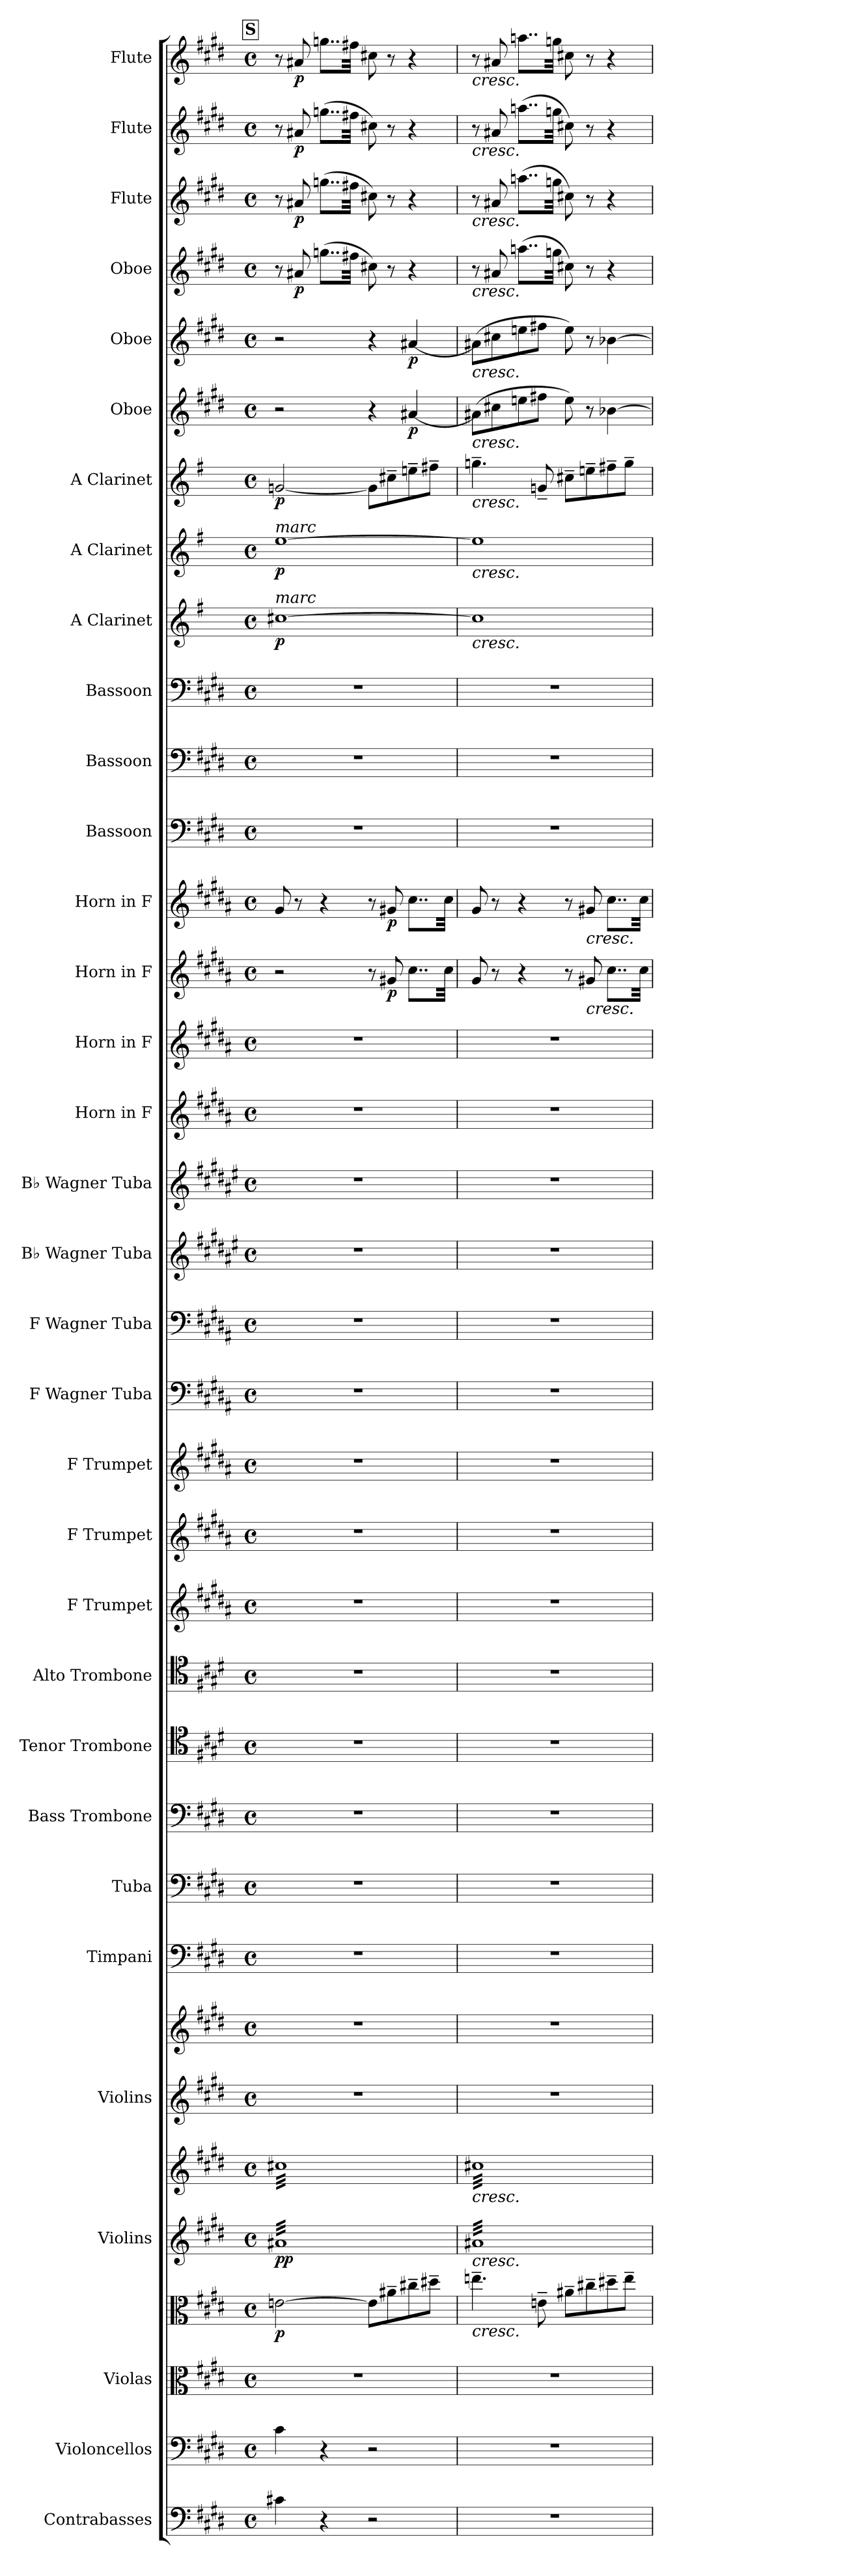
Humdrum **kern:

**kern	**kern	**kern	**kern	**dynam	**kern	**kern	**dynam	**kern	**kern	**kern	**kern	**kern	**kern	**kern	**kern	**kern	**kern	**kern	**kern	**kern	**kern	**kern	**kern	**kern	**dynam	**kern	**dynam	**kern	**kern	**kern	**kern	**dynam	**kern	**dynam	**kern	**dynam	**kern	**dynam	**kern	**dynam	**kern	**dynam	**kern	**dynam	**kern	**dynam	**kern	**dynam
*part33	*part32	*part31	*part31	*part31	*part30	*part30	*part30	*part29	*part29	*part28	*part27	*part26	*part25	*part24	*part23	*part22	*part21	*part20	*part19	*part18	*part17	*part16	*part15	*part14	*part14	*part13	*part13	*part12	*part11	*part10	*part9	*part9	*part8	*part8	*part7	*part7	*part6	*part6	*part5	*part5	*part4	*part4	*part3	*part3	*part2	*part2	*part1	*part1
*staff36	*staff35	*staff34	*staff33	*staff33/34	*staff32	*staff31	*staff31/32	*staff30	*staff29	*staff28	*staff27	*staff26	*staff25	*staff24	*staff23	*staff22	*staff21	*staff20	*staff19	*staff18	*staff17	*staff16	*staff15	*staff14	*staff14	*staff13	*staff13	*staff12	*staff11	*staff10	*staff9	*staff9	*staff8	*staff8	*staff7	*staff7	*staff6	*staff6	*staff5	*staff5	*staff4	*staff4	*staff3	*staff3	*staff2	*staff2	*staff1	*staff1
*I"Contrabasses	*I"Violoncellos	*I"Violas	*	*	*I"Violins	*	*	*I"Violins	*	*I"Timpani	*I"Tuba	*I"Bass Trombone	*I"Tenor Trombone	*I"Alto Trombone	*I"F Trumpet	*I"F Trumpet	*I"F Trumpet	*I"F Wagner Tuba	*I"F Wagner Tuba	*I"B♭ Wagner Tuba	*I"B♭ Wagner Tuba	*I"Horn in F	*I"Horn in F	*I"Horn in F	*	*I"Horn in F	*	*I"Bassoon	*I"Bassoon	*I"Bassoon	*I"A Clarinet	*	*I"A Clarinet	*	*I"A Clarinet	*	*I"Oboe	*	*I"Oboe	*	*I"Oboe	*	*I"Flute	*	*I"Flute	*	*I"Flute	*
*I'Cbs.	*I'Vcs.	*I'Vlas.	*	*	*I'Vlns.	*	*	*I'Vlns.	*	*I'Timp.	*I'Tba.	*I'B. Tbn.	*I'T. Tbn.	*I'A. Tbn.	*I'F Tpt.	*I'F Tpt.	*I'F Tpt.	*I'F Wag. Tu.	*I'F Wag. Tu.	*I'B♭ Wag. Tu.	*I'B♭ Wag. Tu.	*	*	*	*	*	*	*I'Bsn.	*I'Bsn.	*I'Bsn.	*I'A Cl.	*	*I'A Cl.	*	*I'A Cl.	*	*I'Ob.	*	*I'Ob.	*	*I'Ob.	*	*I'Fl.	*	*I'Fl.	*	*I'Fl.	*
*clefF4	*clefF4	*clefC3	*clefC3	*	*clefG2	*clefG2	*	*clefG2	*clefG2	*clefF4	*clefF4	*clefF4	*clefC4	*clefC4	*clefG2	*clefG2	*clefG2	*clefF4	*clefF4	*clefG2	*clefG2	*clefG2	*clefG2	*clefG2	*	*clefG2	*	*clefF4	*clefF4	*clefF4	*clefG2	*	*clefG2	*	*clefG2	*	*clefG2	*	*clefG2	*	*clefG2	*	*clefG2	*	*clefG2	*	*clefG2	*
*ITrd7c12	*	*	*	*	*	*	*	*	*	*	*	*	*	*	*ITrd-3c-5	*ITrd-3c-5	*ITrd-3c-5	*ITrd4c7	*ITrd4c7	*ITrd1c2	*ITrd1c2	*ITrd4c7	*ITrd4c7	*ITrd4c7	*	*ITrd4c7	*	*	*	*	*ITrd2c3	*	*ITrd2c3	*	*ITrd2c3	*	*	*	*	*	*	*	*	*	*	*	*	*
*k[f#c#g#d#]	*k[f#c#g#d#]	*k[f#c#g#d#]	*k[f#c#g#d#]	*	*k[f#c#g#d#]	*k[f#c#g#d#]	*	*k[f#c#g#d#]	*k[f#c#g#d#]	*k[f#c#g#d#]	*k[f#c#g#d#]	*k[f#c#g#d#]	*k[f#c#g#d#]	*k[f#c#g#d#]	*k[f#c#g#d#]	*k[f#c#g#d#]	*k[f#c#g#d#]	*k[f#c#g#d#]	*k[f#c#g#d#]	*k[f#c#g#d#]	*k[f#c#g#d#]	*k[f#c#g#d#]	*k[f#c#g#d#]	*k[f#c#g#d#]	*	*k[f#c#g#d#]	*	*k[f#c#g#d#]	*k[f#c#g#d#]	*k[f#c#g#d#]	*k[f#c#g#d#]	*	*k[f#c#g#d#]	*	*k[f#c#g#d#]	*	*k[f#c#g#d#]	*	*k[f#c#g#d#]	*	*k[f#c#g#d#]	*	*k[f#c#g#d#]	*	*k[f#c#g#d#]	*	*k[f#c#g#d#]	*
*M4/4	*M4/4	*M4/4	*M4/4	*	*M4/4	*M4/4	*	*M4/4	*M4/4	*M4/4	*M4/4	*M4/4	*M4/4	*M4/4	*M4/4	*M4/4	*M4/4	*M4/4	*M4/4	*M4/4	*M4/4	*M4/4	*M4/4	*M4/4	*	*M4/4	*	*M4/4	*M4/4	*M4/4	*M4/4	*	*M4/4	*	*M4/4	*	*M4/4	*	*M4/4	*	*M4/4	*	*M4/4	*	*M4/4	*	*M4/4	*
*met(c)	*met(c)	*met(c)	*met(c)	*	*met(c)	*met(c)	*	*met(c)	*met(c)	*met(c)	*met(c)	*met(c)	*met(c)	*met(c)	*met(c)	*met(c)	*met(c)	*met(c)	*met(c)	*met(c)	*met(c)	*met(c)	*met(c)	*met(c)	*	*met(c)	*	*met(c)	*met(c)	*met(c)	*met(c)	*	*met(c)	*	*met(c)	*	*met(c)	*	*met(c)	*	*met(c)	*	*met(c)	*	*met(c)	*	*met(c)	*
!!LO:REH:place=s1:a:B:fs=14:t=S
=211	=211	=211	=211	=211	=211	=211	=211	=211	=211	=211	=211	=211	=211	=211	=211	=211	=211	=211	=211	=211	=211	=211	=211	=211	=211	=211	=211	=211	=211	=211	=211	=211	=211	=211	=211	=211	=211	=211	=211	=211	=211	=211	=211	=211	=211	=211	=211	=211
!	!	!	!	!	!	!	!	!	!	!	!	!	!	!	!	!	!	!	!	!	!	!	!	!	!	!	!	!	!	!	!	!	!LO:TX:a:i:t=marc	!	!	!	!	!	!	!	!	!	!	!	!	!	!	!
!	!	!	!	!	!	!	!	!	!	!	!	!	!	!	!	!	!	!	!	!	!	!	!	!	!	!	!	!	!	!	!LO:TX:a:i:t=marc	!	!	!	!	!	!	!	!	!	!	!	!	!	!	!	!	!
!	!	!	!	!LO:DY:b	!	!	!LO:DY:b=2	!	!	!	!	!	!	!	!	!	!	!	!	!	!	!	!	!	!	!	!	!	!	!	!	!	!	!	!	!	!	!	!	!	!	!	!	!	!	!	!	!
!	!	!	!	!	!	!	!LO:DY:n=1:b	!	!	!	!	!	!	!	!	!	!	!	!	!	!	!	!	!	!	!	!	!	!	!	!	!LO:DY:b	!	!LO:DY:b	!	!LO:DY:b	!	!	!	!	!	!	!	!	!	!	!	!
*	*	*	*	*	*tremolo	*	*	*	*	*	*	*	*	*	*	*	*	*	*	*	*	*	*	*	*	*	*	*	*	*	*	*	*	*	*	*	*	*	*	*	*	*	*	*	*	*	*	*
*	*	*	*	*	*	*tremolo	*	*	*	*	*	*	*	*	*	*	*	*	*	*	*	*	*	*	*	*	*	*	*	*	*	*	*	*	*	*	*	*	*	*	*	*	*	*	*	*	*	*
4C#X\	4c#\	1r	[2en\	p	32a#XLLL	32cc#XLLL	p p	1r	1r	1r	1r	1r	1r	1r	1r	1r	1r	1r	1r	1r	1r	1r	1r	2r	.	8c#/	.	1r	1r	1r	[1a#X	p	[1cc#	p	[2en/	p	2r	.	2r	.	8r	.	8r	.	8r	.	8r	.
.	.	.	.	.	32a#X	32cc#X	.	.	.	.	.	.	.	.	.	.	.	.	.	.	.	.	.	.	.	.	.	.	.	.	.	.	.	.	.	.	.	.	.	.	.	.	.	.	.	.	.	.
.	.	.	.	.	32a#X	32cc#X	.	.	.	.	.	.	.	.	.	.	.	.	.	.	.	.	.	.	.	.	.	.	.	.	.	.	.	.	.	.	.	.	.	.	.	.	.	.	.	.	.	.
.	.	.	.	.	32a#X	32cc#X	.	.	.	.	.	.	.	.	.	.	.	.	.	.	.	.	.	.	.	.	.	.	.	.	.	.	.	.	.	.	.	.	.	.	.	.	.	.	.	.	.	.
!	!	!	!	!	!	!	!	!	!	!	!	!	!	!	!	!	!	!	!	!	!	!	!	!	!	!	!	!	!	!	!	!	!	!	!	!	!	!	!	!	!	!LO:DY:b	!	!LO:DY:b	!	!LO:DY:b	!	!LO:DY:b
.	.	.	.	.	32a#X	32cc#X	.	.	.	.	.	.	.	.	.	.	.	.	.	.	.	.	.	.	.	8r	.	.	.	.	.	.	.	.	.	.	.	.	.	.	8a#X/	p	8a#X/	p	8a#X/	p	8a#X/	p
.	.	.	.	.	32a#X	32cc#X	.	.	.	.	.	.	.	.	.	.	.	.	.	.	.	.	.	.	.	.	.	.	.	.	.	.	.	.	.	.	.	.	.	.	.	.	.	.	.	.	.	.
.	.	.	.	.	32a#X	32cc#X	.	.	.	.	.	.	.	.	.	.	.	.	.	.	.	.	.	.	.	.	.	.	.	.	.	.	.	.	.	.	.	.	.	.	.	.	.	.	.	.	.	.
.	.	.	.	.	32a#X	32cc#X	.	.	.	.	.	.	.	.	.	.	.	.	.	.	.	.	.	.	.	.	.	.	.	.	.	.	.	.	.	.	.	.	.	.	.	.	.	.	.	.	.	.
4r	4r	.	.	.	32a#X	32cc#X	.	.	.	.	.	.	.	.	.	.	.	.	.	.	.	.	.	.	.	4r	.	.	.	.	.	.	.	.	.	.	.	.	.	.	(>8..ggn\L	.	(>8..ggn\L	.	(>8..ggn\L	.	8..ggn\L	.
.	.	.	.	.	32a#X	32cc#X	.	.	.	.	.	.	.	.	.	.	.	.	.	.	.	.	.	.	.	.	.	.	.	.	.	.	.	.	.	.	.	.	.	.	.	.	.	.	.	.	.	.
.	.	.	.	.	32a#X	32cc#X	.	.	.	.	.	.	.	.	.	.	.	.	.	.	.	.	.	.	.	.	.	.	.	.	.	.	.	.	.	.	.	.	.	.	.	.	.	.	.	.	.	.
.	.	.	.	.	32a#X	32cc#X	.	.	.	.	.	.	.	.	.	.	.	.	.	.	.	.	.	.	.	.	.	.	.	.	.	.	.	.	.	.	.	.	.	.	.	.	.	.	.	.	.	.
.	.	.	.	.	32a#X	32cc#X	.	.	.	.	.	.	.	.	.	.	.	.	.	.	.	.	.	.	.	.	.	.	.	.	.	.	.	.	.	.	.	.	.	.	.	.	.	.	.	.	.	.
.	.	.	.	.	32a#X	32cc#X	.	.	.	.	.	.	.	.	.	.	.	.	.	.	.	.	.	.	.	.	.	.	.	.	.	.	.	.	.	.	.	.	.	.	.	.	.	.	.	.	.	.
.	.	.	.	.	32a#X	32cc#X	.	.	.	.	.	.	.	.	.	.	.	.	.	.	.	.	.	.	.	.	.	.	.	.	.	.	.	.	.	.	.	.	.	.	.	.	.	.	.	.	.	.
.	.	.	.	.	32a#X	32cc#X	.	.	.	.	.	.	.	.	.	.	.	.	.	.	.	.	.	.	.	.	.	.	.	.	.	.	.	.	.	.	.	.	.	.	32ff#X\Jkk	.	32ff#X\Jkk	.	32ff#X\Jkk	.	32ff#X\Jkk	.
2r	2r	.	8e\L]	.	32a#X	32cc#X	.	.	.	.	.	.	.	.	.	.	.	.	.	.	.	.	.	8r	.	8r	.	.	.	.	.	.	.	.	8e\L]	.	4r	.	4r	.	8cc#X\)	.	8cc#X\)	.	8cc#X\)	.	8cc#X\	.
.	.	.	.	.	32a#X	32cc#X	.	.	.	.	.	.	.	.	.	.	.	.	.	.	.	.	.	.	.	.	.	.	.	.	.	.	.	.	.	.	.	.	.	.	.	.	.	.	.	.	.	.
.	.	.	.	.	32a#X	32cc#X	.	.	.	.	.	.	.	.	.	.	.	.	.	.	.	.	.	.	.	.	.	.	.	.	.	.	.	.	.	.	.	.	.	.	.	.	.	.	.	.	.	.
.	.	.	.	.	32a#X	32cc#X	.	.	.	.	.	.	.	.	.	.	.	.	.	.	.	.	.	.	.	.	.	.	.	.	.	.	.	.	.	.	.	.	.	.	.	.	.	.	.	.	.	.
!	!	!	!	!	!	!	!	!	!	!	!	!	!	!	!	!	!	!	!	!	!	!	!	!	!LO:DY:b	!	!LO:DY:b	!	!	!	!	!	!	!	!	!	!	!	!	!	!	!	!	!	!	!	!	!
.	.	.	8a#X~\	.	32a#X	32cc#X	.	.	.	.	.	.	.	.	.	.	.	.	.	.	.	.	.	8c#X/	p	8c#X/	p	.	.	.	.	.	.	.	8a#X~\	.	.	.	.	.	8r	.	8r	.	8r	.	8r	.
.	.	.	.	.	32a#X	32cc#X	.	.	.	.	.	.	.	.	.	.	.	.	.	.	.	.	.	.	.	.	.	.	.	.	.	.	.	.	.	.	.	.	.	.	.	.	.	.	.	.	.	.
.	.	.	.	.	32a#X	32cc#X	.	.	.	.	.	.	.	.	.	.	.	.	.	.	.	.	.	.	.	.	.	.	.	.	.	.	.	.	.	.	.	.	.	.	.	.	.	.	.	.	.	.
.	.	.	.	.	32a#X	32cc#X	.	.	.	.	.	.	.	.	.	.	.	.	.	.	.	.	.	.	.	.	.	.	.	.	.	.	.	.	.	.	.	.	.	.	.	.	.	.	.	.	.	.
!	!	!	!	!	!	!	!	!	!	!	!	!	!	!	!	!	!	!	!	!	!	!	!	!	!	!	!	!	!	!	!	!	!	!	!	!	!	!LO:DY:b	!	!LO:DY:b	!	!	!	!	!	!	!	!
.	.	.	8cc#X~\	.	32a#X	32cc#X	.	.	.	.	.	.	.	.	.	.	.	.	.	.	.	.	.	8..f#\L	.	8..f#\L	.	.	.	.	.	.	.	.	8cc#X~\	.	[4a#X/	p	[4a#X/	p	4r	.	4r	.	4r	.	4r	.
.	.	.	.	.	32a#X	32cc#X	.	.	.	.	.	.	.	.	.	.	.	.	.	.	.	.	.	.	.	.	.	.	.	.	.	.	.	.	.	.	.	.	.	.	.	.	.	.	.	.	.	.
.	.	.	.	.	32a#X	32cc#X	.	.	.	.	.	.	.	.	.	.	.	.	.	.	.	.	.	.	.	.	.	.	.	.	.	.	.	.	.	.	.	.	.	.	.	.	.	.	.	.	.	.
.	.	.	.	.	32a#X	32cc#X	.	.	.	.	.	.	.	.	.	.	.	.	.	.	.	.	.	.	.	.	.	.	.	.	.	.	.	.	.	.	.	.	.	.	.	.	.	.	.	.	.	.
.	.	.	8dd#X~\J	.	32a#X	32cc#X	.	.	.	.	.	.	.	.	.	.	.	.	.	.	.	.	.	.	.	.	.	.	.	.	.	.	.	.	8dd#X~\J	.	.	.	.	.	.	.	.	.	.	.	.	.
.	.	.	.	.	32a#X	32cc#X	.	.	.	.	.	.	.	.	.	.	.	.	.	.	.	.	.	.	.	.	.	.	.	.	.	.	.	.	.	.	.	.	.	.	.	.	.	.	.	.	.	.
.	.	.	.	.	32a#X	32cc#X	.	.	.	.	.	.	.	.	.	.	.	.	.	.	.	.	.	.	.	.	.	.	.	.	.	.	.	.	.	.	.	.	.	.	.	.	.	.	.	.	.	.
.	.	.	.	.	32a#XJJJ	32cc#XJJJ	.	.	.	.	.	.	.	.	.	.	.	.	.	.	.	.	.	32f#\Jkk	.	32f#\Jkk	.	.	.	.	.	.	.	.	.	.	.	.	.	.	.	.	.	.	.	.	.	.
!!LO:PB:g=z
=212	=212	=212	=212	=212	=212	=212	=212	=212	=212	=212	=212	=212	=212	=212	=212	=212	=212	=212	=212	=212	=212	=212	=212	=212	=212	=212	=212	=212	=212	=212	=212	=212	=212	=212	=212	=212	=212	=212	=212	=212	=212	=212	=212	=212	=212	=212	=212	=212
!	!	!	!	!	!	!	!	!	!	!	!	!	!	!	!	!	!	!	!	!	!	!	!	!	!	!	!	!	!	!	!	!	!	!	!	!	!	!	!	!	!	!	!	!	!	!	!LO:TX:b:i:t=cresc.	!
!	!	!	!	!	!	!	!	!	!	!	!	!	!	!	!	!	!	!	!	!	!	!	!	!	!	!	!	!	!	!	!	!	!	!	!	!	!	!	!	!	!	!	!	!	!LO:TX:b:i:t=cresc.	!	!	!
!	!	!	!	!	!	!	!	!	!	!	!	!	!	!	!	!	!	!	!	!	!	!	!	!	!	!	!	!	!	!	!	!	!	!	!	!	!	!	!	!	!	!	!LO:TX:b:i:t=cresc.	!	!	!	!	!
!	!	!	!	!	!	!	!	!	!	!	!	!	!	!	!	!	!	!	!	!	!	!	!	!	!	!	!	!	!	!	!	!	!	!	!	!	!	!	!	!	!LO:TX:b:i:t=cresc.	!	!	!	!	!	!	!
!	!	!	!	!	!	!	!	!	!	!	!	!	!	!	!	!	!	!	!	!	!	!	!	!	!	!	!	!	!	!	!	!	!	!	!	!	!	!	!LO:TX:b:i:t=cresc.	!	!	!	!	!	!	!	!	!
!	!	!	!	!	!	!	!	!	!	!	!	!	!	!	!	!	!	!	!	!	!	!	!	!	!	!	!	!	!	!	!	!	!	!	!	!	!LO:TX:b:i:t=cresc.	!	!	!	!	!	!	!	!	!	!	!
!	!	!	!	!	!	!	!	!	!	!	!	!	!	!	!	!	!	!	!	!	!	!	!	!	!	!	!	!	!	!	!	!	!	!	!LO:TX:b:i:t=cresc.	!	!	!	!	!	!	!	!	!	!	!	!	!
!	!	!	!	!	!	!	!	!	!	!	!	!	!	!	!	!	!	!	!	!	!	!	!	!	!	!	!	!	!	!	!	!	!LO:TX:b:i:t=cresc.	!	!	!	!	!	!	!	!	!	!	!	!	!	!	!
!	!	!	!	!	!	!	!	!	!	!	!	!	!	!	!	!	!	!	!	!	!	!	!	!	!	!	!	!	!	!	!LO:TX:b:i:t=cresc.	!	!	!	!	!	!	!	!	!	!	!	!	!	!	!	!	!
!	!	!	!	!	!	!LO:TX:b:i:t=cresc.	!	!	!	!	!	!	!	!	!	!	!	!	!	!	!	!	!	!	!	!	!	!	!	!	!	!	!	!	!	!	!	!	!	!	!	!	!	!	!	!	!	!
!	!	!	!	!	!LO:TX:b:i:t=cresc.	!	!	!	!	!	!	!	!	!	!	!	!	!	!	!	!	!	!	!	!	!	!	!	!	!	!	!	!	!	!	!	!	!	!	!	!	!	!	!	!	!	!	!
!	!	!	!LO:TX:b:i:t=cresc.	!	!	!	!	!	!	!	!	!	!	!	!	!	!	!	!	!	!	!	!	!	!	!	!	!	!	!	!	!	!	!	!	!	!	!	!	!	!	!	!	!	!	!	!	!
1r	1r	1r	4.een~\	.	32a#XLLL	32cc#XLLL	.	1r	1r	1r	1r	1r	1r	1r	1r	1r	1r	1r	1r	1r	1r	1r	1r	8c#/	.	8c#/	.	1r	1r	1r	1a#]	.	1cc#]	.	4.een~\	.	(>8a#X\L]	.	(>8a#X\L]	.	8r	.	8r	.	8r	.	8r	.
.	.	.	.	.	32a#X	32cc#X	.	.	.	.	.	.	.	.	.	.	.	.	.	.	.	.	.	.	.	.	.	.	.	.	.	.	.	.	.	.	.	.	.	.	.	.	.	.	.	.	.	.
.	.	.	.	.	32a#X	32cc#X	.	.	.	.	.	.	.	.	.	.	.	.	.	.	.	.	.	.	.	.	.	.	.	.	.	.	.	.	.	.	.	.	.	.	.	.	.	.	.	.	.	.
.	.	.	.	.	32a#X	32cc#X	.	.	.	.	.	.	.	.	.	.	.	.	.	.	.	.	.	.	.	.	.	.	.	.	.	.	.	.	.	.	.	.	.	.	.	.	.	.	.	.	.	.
.	.	.	.	.	32a#X	32cc#X	.	.	.	.	.	.	.	.	.	.	.	.	.	.	.	.	.	8r	.	8r	.	.	.	.	.	.	.	.	.	.	8cc#X\	.	8cc#X\	.	8a#X/	.	8a#X/	.	8a#X/	.	8a#X/	.
.	.	.	.	.	32a#X	32cc#X	.	.	.	.	.	.	.	.	.	.	.	.	.	.	.	.	.	.	.	.	.	.	.	.	.	.	.	.	.	.	.	.	.	.	.	.	.	.	.	.	.	.
.	.	.	.	.	32a#X	32cc#X	.	.	.	.	.	.	.	.	.	.	.	.	.	.	.	.	.	.	.	.	.	.	.	.	.	.	.	.	.	.	.	.	.	.	.	.	.	.	.	.	.	.
.	.	.	.	.	32a#X	32cc#X	.	.	.	.	.	.	.	.	.	.	.	.	.	.	.	.	.	.	.	.	.	.	.	.	.	.	.	.	.	.	.	.	.	.	.	.	.	.	.	.	.	.
.	.	.	.	.	32a#X	32cc#X	.	.	.	.	.	.	.	.	.	.	.	.	.	.	.	.	.	4r	.	4r	.	.	.	.	.	.	.	.	.	.	8een\	.	8een\	.	(>8..aan\L	.	(>8..aan\L	.	(>8..aan\L	.	8..aan\L	.
.	.	.	.	.	32a#X	32cc#X	.	.	.	.	.	.	.	.	.	.	.	.	.	.	.	.	.	.	.	.	.	.	.	.	.	.	.	.	.	.	.	.	.	.	.	.	.	.	.	.	.	.
.	.	.	.	.	32a#X	32cc#X	.	.	.	.	.	.	.	.	.	.	.	.	.	.	.	.	.	.	.	.	.	.	.	.	.	.	.	.	.	.	.	.	.	.	.	.	.	.	.	.	.	.
.	.	.	.	.	32a#X	32cc#X	.	.	.	.	.	.	.	.	.	.	.	.	.	.	.	.	.	.	.	.	.	.	.	.	.	.	.	.	.	.	.	.	.	.	.	.	.	.	.	.	.	.
.	.	.	8en~\	.	32a#X	32cc#X	.	.	.	.	.	.	.	.	.	.	.	.	.	.	.	.	.	.	.	.	.	.	.	.	.	.	.	.	8en~/	.	8ff#X\J	.	8ff#X\J	.	.	.	.	.	.	.	.	.
.	.	.	.	.	32a#X	32cc#X	.	.	.	.	.	.	.	.	.	.	.	.	.	.	.	.	.	.	.	.	.	.	.	.	.	.	.	.	.	.	.	.	.	.	.	.	.	.	.	.	.	.
.	.	.	.	.	32a#X	32cc#X	.	.	.	.	.	.	.	.	.	.	.	.	.	.	.	.	.	.	.	.	.	.	.	.	.	.	.	.	.	.	.	.	.	.	.	.	.	.	.	.	.	.
.	.	.	.	.	32a#X	32cc#X	.	.	.	.	.	.	.	.	.	.	.	.	.	.	.	.	.	.	.	.	.	.	.	.	.	.	.	.	.	.	.	.	.	.	32ggn\Jkk	.	32ggn\Jkk	.	32ggn\Jkk	.	32ggn\Jkk	.
.	.	.	8a#X~\L	.	32a#X	32cc#X	.	.	.	.	.	.	.	.	.	.	.	.	.	.	.	.	.	8r	.	8r	.	.	.	.	.	.	.	.	8a#X~\L	.	8ee\)	.	8ee\)	.	8cc#X\)	.	8cc#X\)	.	8cc#X\)	.	8cc#X\	.
.	.	.	.	.	32a#X	32cc#X	.	.	.	.	.	.	.	.	.	.	.	.	.	.	.	.	.	.	.	.	.	.	.	.	.	.	.	.	.	.	.	.	.	.	.	.	.	.	.	.	.	.
.	.	.	.	.	32a#X	32cc#X	.	.	.	.	.	.	.	.	.	.	.	.	.	.	.	.	.	.	.	.	.	.	.	.	.	.	.	.	.	.	.	.	.	.	.	.	.	.	.	.	.	.
.	.	.	.	.	32a#X	32cc#X	.	.	.	.	.	.	.	.	.	.	.	.	.	.	.	.	.	.	.	.	.	.	.	.	.	.	.	.	.	.	.	.	.	.	.	.	.	.	.	.	.	.
!	!	!	!	!	!	!	!	!	!	!	!	!	!	!	!	!	!	!	!	!	!	!	!	!	!	!LO:TX:b:i:t=cresc.	!	!	!	!	!	!	!	!	!	!	!	!	!	!	!	!	!	!	!	!	!	!
!	!	!	!	!	!	!	!	!	!	!	!	!	!	!	!	!	!	!	!	!	!	!	!	!LO:TX:b:i:t=cresc.	!	!	!	!	!	!	!	!	!	!	!	!	!	!	!	!	!	!	!	!	!	!	!	!
.	.	.	8cc#X~\	.	32a#X	32cc#X	.	.	.	.	.	.	.	.	.	.	.	.	.	.	.	.	.	8c#X/	.	8c#X/	.	.	.	.	.	.	.	.	8cc#X~\	.	8r	.	8r	.	8r	.	8r	.	8r	.	8r	.
.	.	.	.	.	32a#X	32cc#X	.	.	.	.	.	.	.	.	.	.	.	.	.	.	.	.	.	.	.	.	.	.	.	.	.	.	.	.	.	.	.	.	.	.	.	.	.	.	.	.	.	.
.	.	.	.	.	32a#X	32cc#X	.	.	.	.	.	.	.	.	.	.	.	.	.	.	.	.	.	.	.	.	.	.	.	.	.	.	.	.	.	.	.	.	.	.	.	.	.	.	.	.	.	.
.	.	.	.	.	32a#X	32cc#X	.	.	.	.	.	.	.	.	.	.	.	.	.	.	.	.	.	.	.	.	.	.	.	.	.	.	.	.	.	.	.	.	.	.	.	.	.	.	.	.	.	.
.	.	.	8dd#X~\	.	32a#X	32cc#X	.	.	.	.	.	.	.	.	.	.	.	.	.	.	.	.	.	8..f#\L	.	8..f#\L	.	.	.	.	.	.	.	.	8dd#X~\	.	[4b-X\	.	[4b-X\	.	4r	.	4r	.	4r	.	4r	.
.	.	.	.	.	32a#X	32cc#X	.	.	.	.	.	.	.	.	.	.	.	.	.	.	.	.	.	.	.	.	.	.	.	.	.	.	.	.	.	.	.	.	.	.	.	.	.	.	.	.	.	.
.	.	.	.	.	32a#X	32cc#X	.	.	.	.	.	.	.	.	.	.	.	.	.	.	.	.	.	.	.	.	.	.	.	.	.	.	.	.	.	.	.	.	.	.	.	.	.	.	.	.	.	.
.	.	.	.	.	32a#X	32cc#X	.	.	.	.	.	.	.	.	.	.	.	.	.	.	.	.	.	.	.	.	.	.	.	.	.	.	.	.	.	.	.	.	.	.	.	.	.	.	.	.	.	.
.	.	.	8ee~\J	.	32a#X	32cc#X	.	.	.	.	.	.	.	.	.	.	.	.	.	.	.	.	.	.	.	.	.	.	.	.	.	.	.	.	8ee~\J	.	.	.	.	.	.	.	.	.	.	.	.	.
.	.	.	.	.	32a#X	32cc#X	.	.	.	.	.	.	.	.	.	.	.	.	.	.	.	.	.	.	.	.	.	.	.	.	.	.	.	.	.	.	.	.	.	.	.	.	.	.	.	.	.	.
.	.	.	.	.	32a#X	32cc#X	.	.	.	.	.	.	.	.	.	.	.	.	.	.	.	.	.	.	.	.	.	.	.	.	.	.	.	.	.	.	.	.	.	.	.	.	.	.	.	.	.	.
.	.	.	.	.	32a#XJJJ	32cc#XJJJ	.	.	.	.	.	.	.	.	.	.	.	.	.	.	.	.	.	32f#\Jkk	.	32f#\Jkk	.	.	.	.	.	.	.	.	.	.	.	.	.	.	.	.	.	.	.	.	.	.
*	*	*	*	*	*	*Xtremolo	*	*	*	*	*	*	*	*	*	*	*	*	*	*	*	*	*	*	*	*	*	*	*	*	*	*	*	*	*	*	*	*	*	*	*	*	*	*	*	*	*	*
*	*	*	*	*	*Xtremolo	*	*	*	*	*	*	*	*	*	*	*	*	*	*	*	*	*	*	*	*	*	*	*	*	*	*	*	*	*	*	*	*	*	*	*	*	*	*	*	*	*	*	*
=	=	=	=	=	=	=	=	=	=	=	=	=	=	=	=	=	=	=	=	=	=	=	=	=	=	=	=	=	=	=	=	=	=	=	=	=	=	=	=	=	=	=	=	=	=	=	=	=
*-	*-	*-	*-	*-	*-	*-	*-	*-	*-	*-	*-	*-	*-	*-	*-	*-	*-	*-	*-	*-	*-	*-	*-	*-	*-	*-	*-	*-	*-	*-	*-	*-	*-	*-	*-	*-	*-	*-	*-	*-	*-	*-	*-	*-	*-	*-	*-	*-
